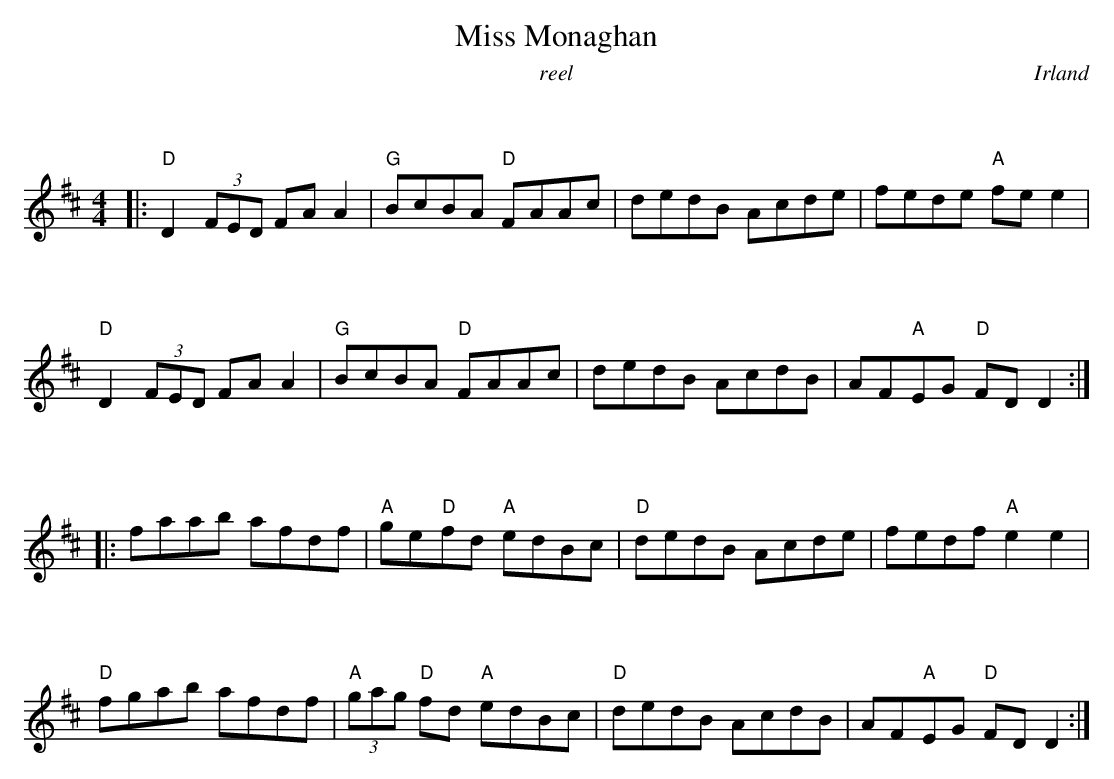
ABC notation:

X:1
T:Miss Monaghan
O:Irland
M:4/4
L:1/8
%%staves (1 2)
K:D
V:1
|:"D"x8|"G"x4"D"x4|x8|x4"A"x4|
"D"x8|"G"x4"D"x4|x8|x2"A"x2"D"x4:|
|:x8|"A"x2"D"x2"A"x4|"D"x8|x4"A"x4|
"D"x8|"A"x2"D"x2"A"x4|"D"x8|x2"A"x2"D"x4:|
V:2
|:D2 (3FED FAA2|BcBA FAAc|dedB Acde|fede fee2|
D2 (3FED FAA2|BcBA FAAc|dedB AcdB|AFEG FDD2:|
|:faab afdf|gefd edBc|dedB Acde|fedfe2e2|
fgab afdf|(3gag fd edBc|dedB AcdB|AFEG FDD2:|
